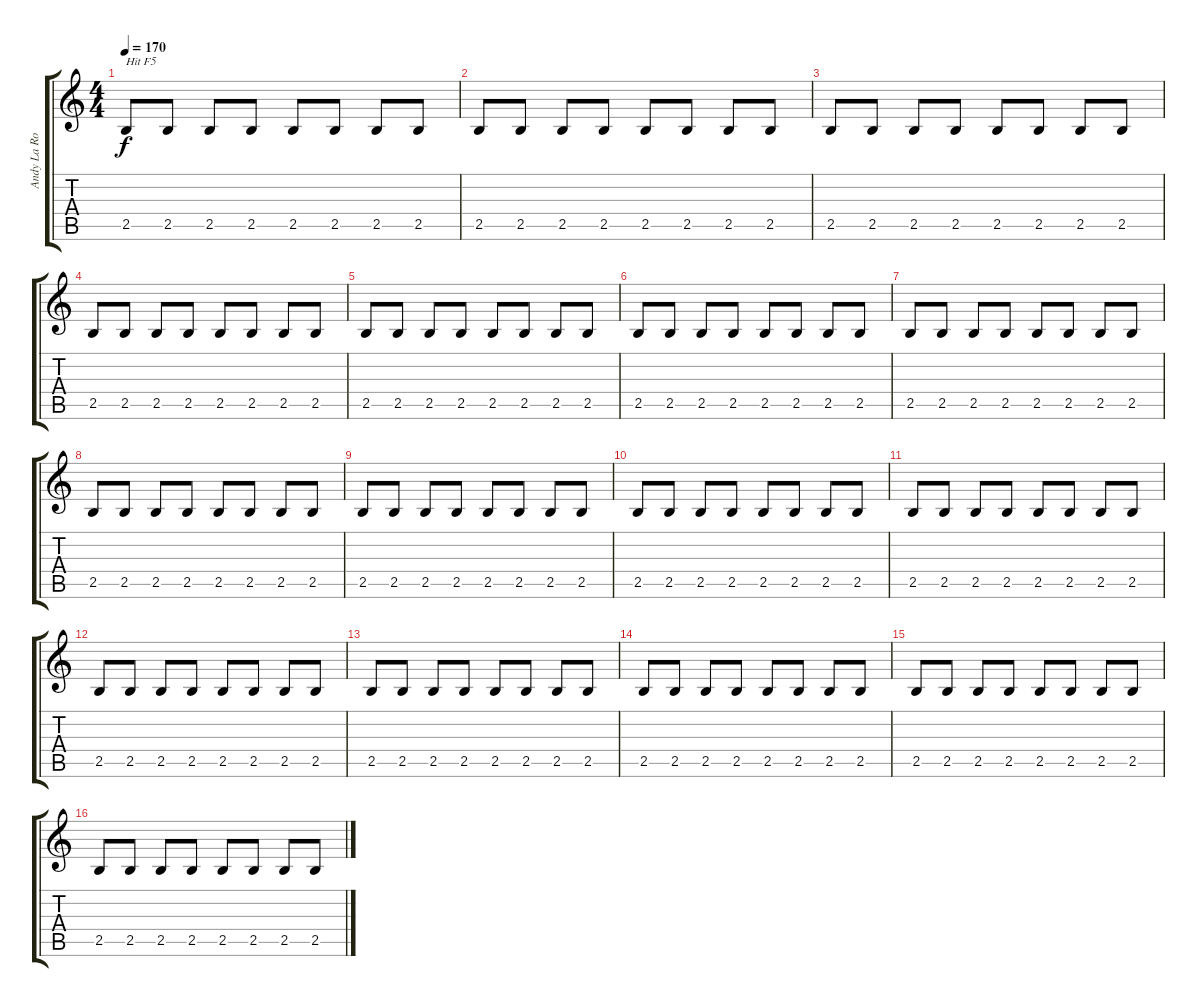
\track ("Andy La Rocque" "Andy La Ro") {instrument overdrivenguitar}
\staff {score tabs}
\tuning (E4 B3 G3 D3 A2 E2) {hide}
\ts (4 4)
\tempo 170
\clef g2
\ks c
2.5.8{txt "Hit F5" dy f instrument overdrivenguitar} 2.5.8 2.5.8 2.5.8 2.5.8 2.5.8 2.5.8 2.5.8 |
2.5.8 2.5.8 2.5.8 2.5.8 2.5.8 2.5.8 2.5.8 2.5.8 |
2.5.8 2.5.8 2.5.8 2.5.8 2.5.8 2.5.8 2.5.8 2.5.8 |
2.5.8 2.5.8 2.5.8 2.5.8 2.5.8 2.5.8 2.5.8 2.5.8 |
2.5.8 2.5.8 2.5.8 2.5.8 2.5.8 2.5.8 2.5.8 2.5.8 |
2.5.8 2.5.8 2.5.8 2.5.8 2.5.8 2.5.8 2.5.8 2.5.8 |
2.5.8 2.5.8 2.5.8 2.5.8 2.5.8 2.5.8 2.5.8 2.5.8 |
2.5.8 2.5.8 2.5.8 2.5.8 2.5.8 2.5.8 2.5.8 2.5.8 |
2.5.8 2.5.8 2.5.8 2.5.8 2.5.8 2.5.8 2.5.8 2.5.8 |
2.5.8 2.5.8 2.5.8 2.5.8 2.5.8 2.5.8 2.5.8 2.5.8 |
2.5.8 2.5.8 2.5.8 2.5.8 2.5.8 2.5.8 2.5.8 2.5.8 |
2.5.8 2.5.8 2.5.8 2.5.8 2.5.8 2.5.8 2.5.8 2.5.8 |
2.5.8 2.5.8 2.5.8 2.5.8 2.5.8 2.5.8 2.5.8 2.5.8 |
2.5.8 2.5.8 2.5.8 2.5.8 2.5.8 2.5.8 2.5.8 2.5.8 |
2.5.8 2.5.8 2.5.8 2.5.8 2.5.8 2.5.8 2.5.8 2.5.8 |
2.5.8 2.5.8 2.5.8 2.5.8 2.5.8 2.5.8 2.5.8 2.5.8
